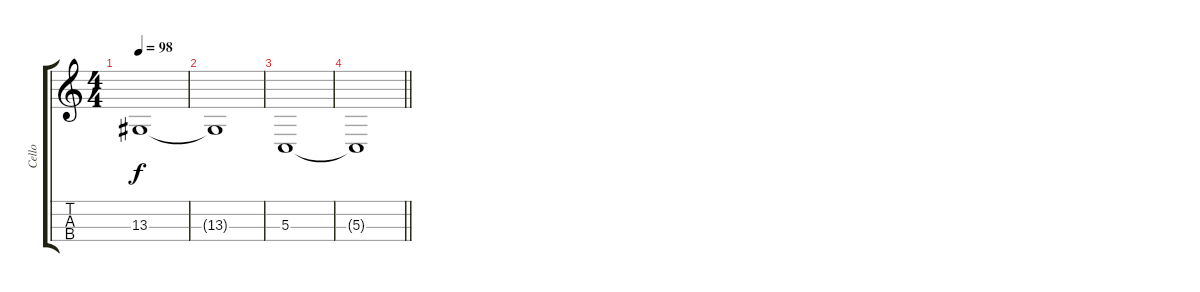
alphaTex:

\track ("Cello" "Cello") {instrument cello}
\staff {score tabs}
\tuning (A3 D3 G2 C2) {hide}
\ts (4 4)
\tempo 98
\clef g2
\ks c
13.3.1{dy f} |
13.3{t}.1 |
5.3.1 |
\barLineRight lightlight
5.3{t}.1
